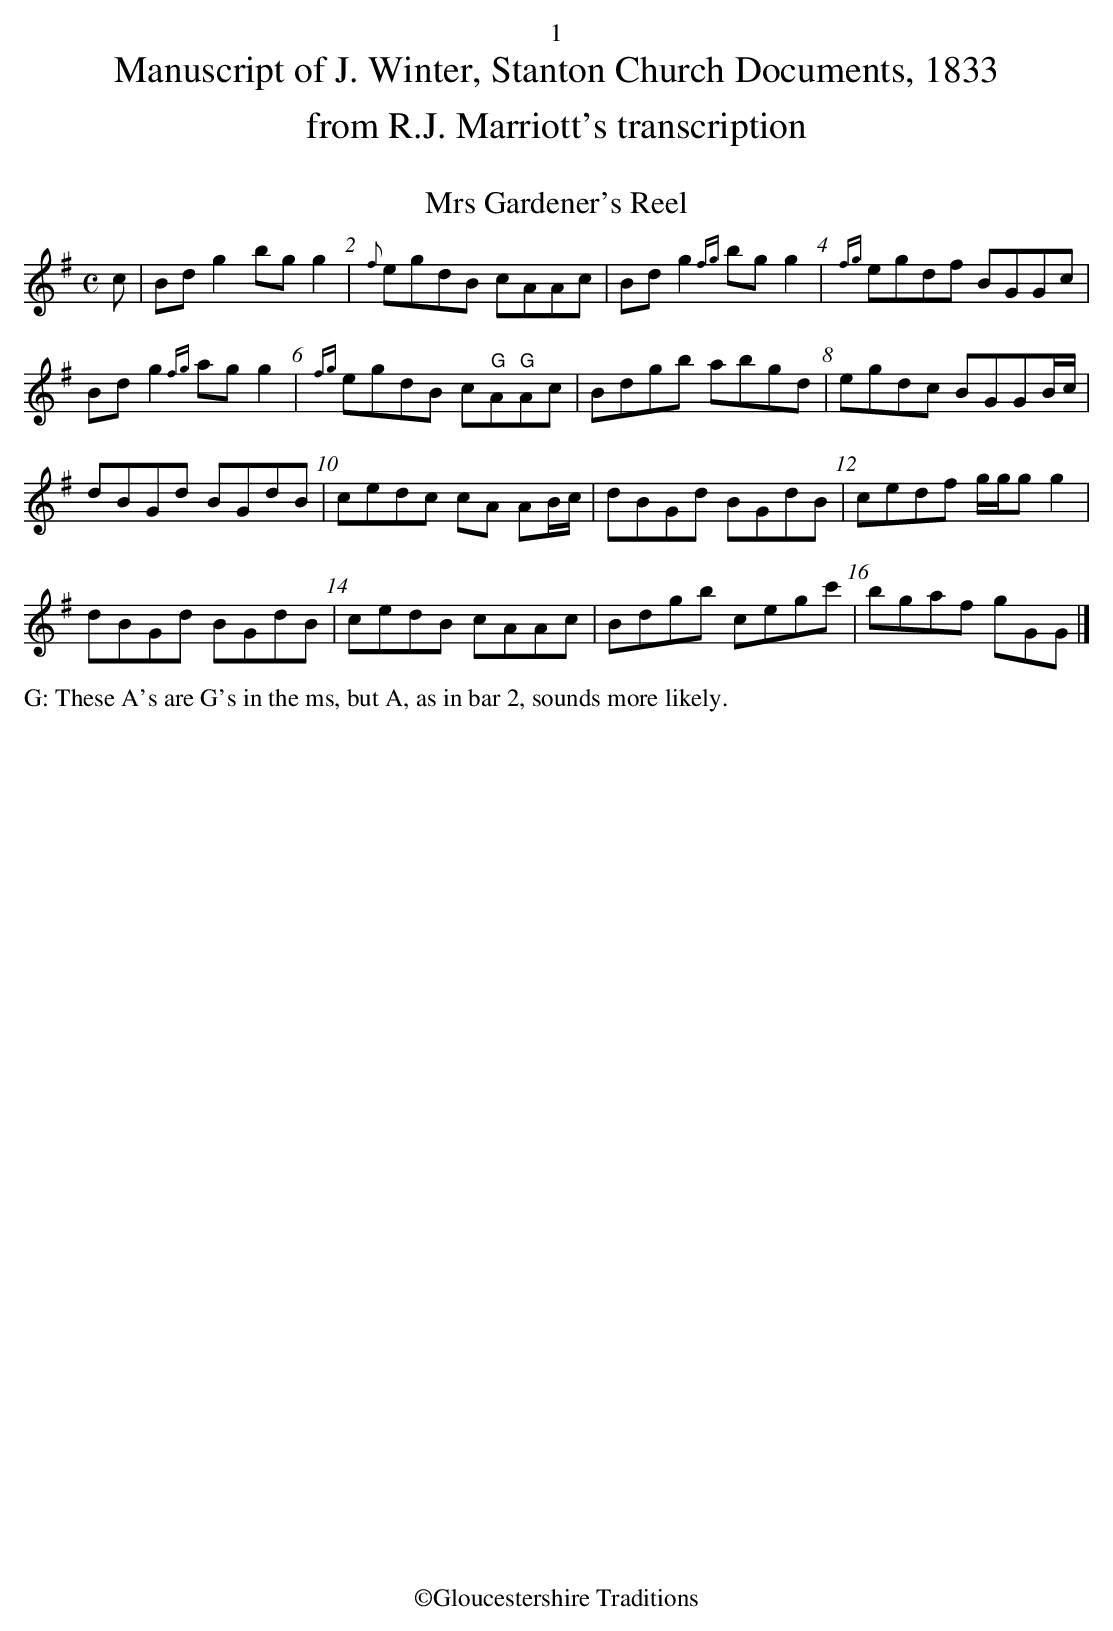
X:1
T:Mrs Gardener's Reel
M:C
L:1/8
K:G
c|Bdg2 bgg2|{f}egdB cAAc|Bdg2{fg}bgg2|{fg}egdf BGGc|
Bdg2{fg}agg2|{fg }egdB c"^G"A"^G"Ac|Bdgb abgd|egdc BGGB/c/|
dBGd BGdB|cedc cA AB/c/|dBGd BGdB|cedf g/g/g g2|
dBGd BGdB|cedB cAAc|Bdgb cegc'|bgaf gGG|]
